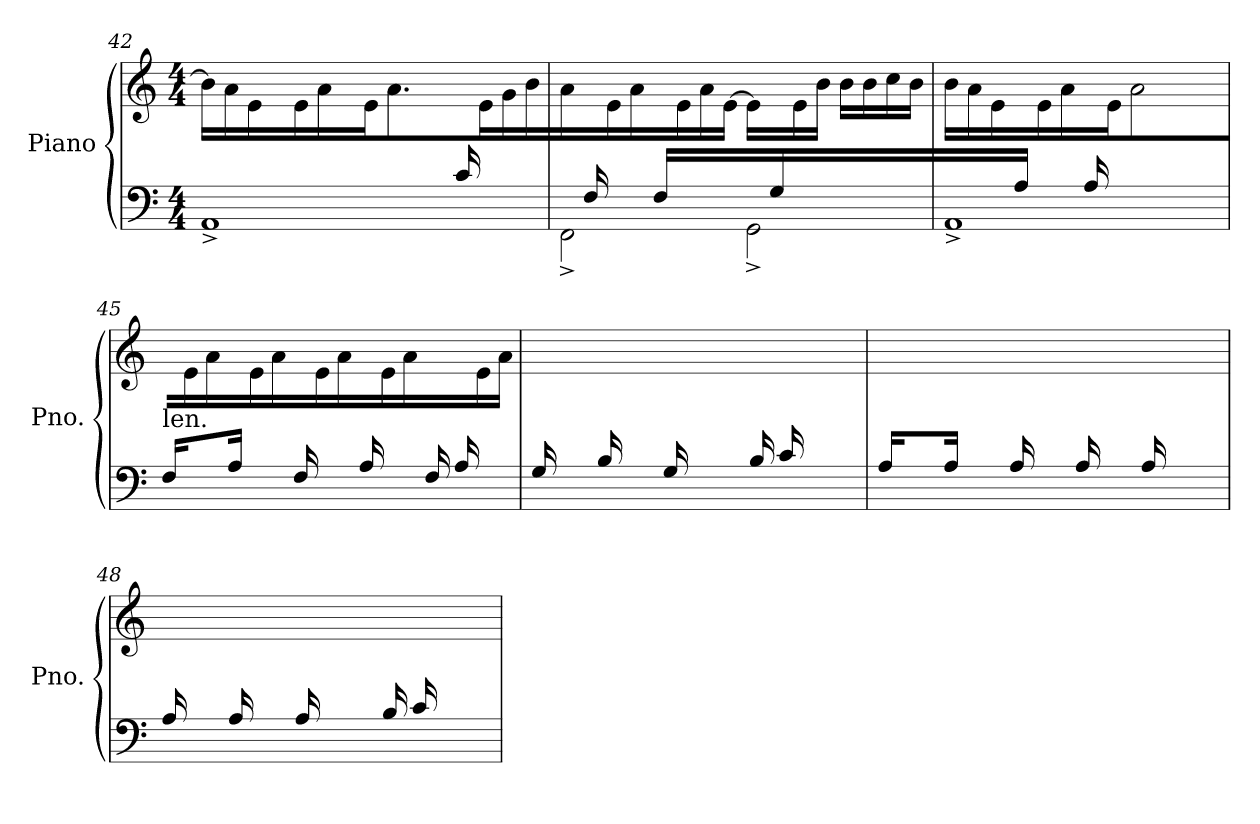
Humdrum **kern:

**kern	**kern
*part1	*part1
*staff2	*staff1
*I"Piano	*
*I'Pno.	*
!!LO:LB:g=z
*clefF4	*clefG2
*k[]	*k[]
*M4/4	*M4/4
=42	=42
*^	*
8.ryy	1AA^	16b\LL]
.	.	16a\
.	.	16e\
16A/JJ	.	16ryy
8ryy	.	16e\LL
.	.	16a\
16A/	.	16ryy
4ryy	.	16e\JJ
.	.	8.a\L
16B/Jk	.	8ryy
16c/LL	.	.
8.ryy	.	16e\
.	.	16g\
.	.	16b\JJ
=43	=43	=43
16ryy	2FF^\	16a\LL
16F/	.	16ryy
8ryy	.	16e\
.	.	16a\JJ
16F/LL	.	16ryy
4ryy	.	16e\
.	.	16a\
.	.	[16e\JJ
.	2GG^\	16e\LL]
16G/	.	16ryy
4.ryy	.	16e\
.	.	16b\JJ
.	.	16b\LL
.	.	16b\
.	.	16cc\
.	.	16b\JJ
=44	=44	=44
8.ryy	1AA^	16b\LL
.	.	16a\
.	.	16e\
16A/JJ	.	16ryy
8ryy	.	16e\LL
.	.	16a\
16A/	.	16ryy
2ryy	.	16e\JJ
.	.	2a/
16ryy	.	.
!!LO:LB:g=z
=45	=45	=45
!LO:TX:a:t=len.	!	!
16F/LL	1ryy	16ryy
8ryy	.	16e\
.	.	16a\
16A/JJ	.	16ryy
8ryy	.	16e\LL
.	.	16a\
16F/	.	16ryy
8ryy	.	16e\JJ
.	.	16a\LL
16A/	.	16ryy
8ryy	.	16e\
.	.	16a\JJ
16F/LL	.	8ryy
16A/	.	.
8ryy	.	16e\
.	.	16a\JJ
=46	=46	=46
16G/LL	1ryy	16ryy
8ryy	.	16e\
.	.	16a\
16B/JJ	.	16ryy
8ryy	.	16e\LL
.	.	16a\
16G/	.	16ryy
4ryy	.	16e\JJ
.	.	8.a\L
16B/Jk	.	8ryy
16c/LL	.	.
8.ryy	.	16e\
.	.	16g\
.	.	16b\JJ
=47	=47	=47
16A/LL	1ryy	16ryy
8ryy	.	16e\
.	.	16a\
16A/JJ	.	16ryy
8ryy	.	16e\LL
.	.	16a\
16A/	.	16ryy
8ryy	.	16e\JJ
.	.	16a\LL
16A/	.	16ryy
8ryy	.	16e\
.	.	16a\JJ
16A/LL	.	16ryy
8.ryy	.	16e\
.	.	16a\
.	.	16e\JJ
!!LO:LB:g=z
=48	=48	=48
16A/LL	1ryy	16ryy
8ryy	.	16e\
.	.	16a\
16A/JJ	.	16ryy
8ryy	.	16e\LL
.	.	16a\
16A/	.	16ryy
4ryy	.	16e\JJ
.	.	8.a\L
16B/Jk	.	8ryy
16c/LL	.	.
8.ryy	.	16e\
.	.	16g\
.	.	16b\JJ
*v	*v	*
=	=
*-	*-
